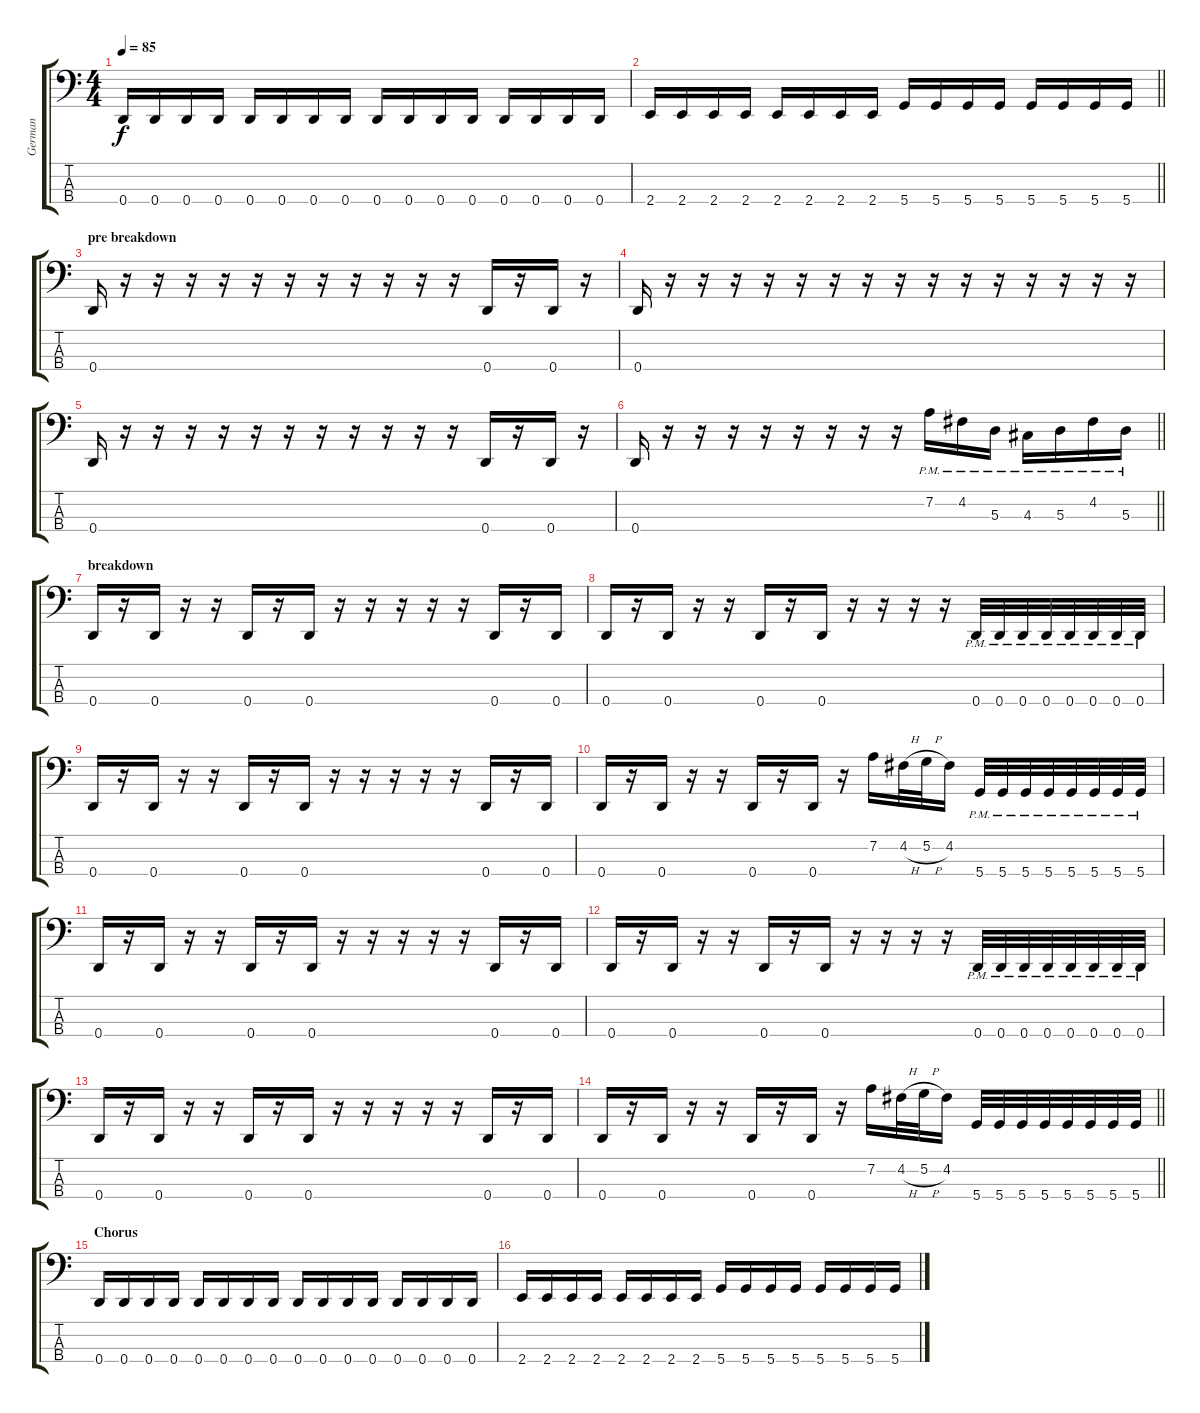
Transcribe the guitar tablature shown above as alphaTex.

\track ("German" "German") {instrument electricbasspick}
\staff {score tabs}
\tuning (G2 D2 A1 D1) {hide}
\ts (4 4)
\tempo 85
\clef f4
\ks c
0.4.16{dy f} 0.4.16 0.4.16 0.4.16 0.4.16 0.4.16 0.4.16 0.4.16 0.4.16 0.4.16 0.4.16 0.4.16 0.4.16 0.4.16 0.4.16 0.4.16 |
\barLineRight lightlight
2.4.16 2.4.16 2.4.16 2.4.16 2.4.16 2.4.16 2.4.16 2.4.16 5.4.16 5.4.16 5.4.16 5.4.16 5.4.16 5.4.16 5.4.16 5.4.16 |
\section ("" "pre breakdown")
0.4.16 r.16 r.16 r.16 r.16 r.16 r.16 r.16 r.16 r.16 r.16 r.16 0.4.16 r.16 0.4.16 r.16 |
0.4.16 r.16 r.16 r.16 r.16 r.16 r.16 r.16 r.16 r.16 r.16 r.16 r.16 r.16 r.16 r.16 |
0.4.16 r.16 r.16 r.16 r.16 r.16 r.16 r.16 r.16 r.16 r.16 r.16 0.4.16 r.16 0.4.16 r.16 |
\barLineRight lightlight
0.4.16 r.16 r.16 r.16 r.16 r.16 r.16 r.16 r.16 7.2{pm}.16 4.2{pm}.16 5.3{pm}.16 4.3{pm}.16 5.3{pm}.16 4.2{pm}.16 5.3{pm}.16 |
\section ("" "breakdown")
0.4.16 r.16 0.4.16 r.16 r.16 0.4.16 r.16 0.4.16 r.16 r.16 r.16 r.16 r.16 0.4.16 r.16 0.4.16 |
0.4.16 r.16 0.4.16 r.16 r.16 0.4.16 r.16 0.4.16 r.16 r.16 r.16 r.16 0.4{pm}.32 0.4{pm}.32 0.4{pm}.32 0.4{pm}.32 0.4{pm}.32 0.4{pm}.32 0.4{pm}.32 0.4{pm}.32 |
0.4.16 r.16 0.4.16 r.16 r.16 0.4.16 r.16 0.4.16 r.16 r.16 r.16 r.16 r.16 0.4.16 r.16 0.4.16 |
0.4.16 r.16 0.4.16 r.16 r.16 0.4.16 r.16 0.4.16 r.16 7.2.16 4.2{h}.32 5.2{h}.32 4.2.16 5.4{pm}.32 5.4{pm}.32 5.4{pm}.32 5.4{pm}.32 5.4{pm}.32 5.4{pm}.32 5.4{pm}.32 5.4{pm}.32 |
0.4.16 r.16 0.4.16 r.16 r.16 0.4.16 r.16 0.4.16 r.16 r.16 r.16 r.16 r.16 0.4.16 r.16 0.4.16 |
0.4.16 r.16 0.4.16 r.16 r.16 0.4.16 r.16 0.4.16 r.16 r.16 r.16 r.16 0.4{pm}.32 0.4{pm}.32 0.4{pm}.32 0.4{pm}.32 0.4{pm}.32 0.4{pm}.32 0.4{pm}.32 0.4{pm}.32 |
0.4.16 r.16 0.4.16 r.16 r.16 0.4.16 r.16 0.4.16 r.16 r.16 r.16 r.16 r.16 0.4.16 r.16 0.4.16 |
\barLineRight lightlight
0.4.16 r.16 0.4.16 r.16 r.16 0.4.16 r.16 0.4.16 r.16 7.2.16 4.2{h}.32 5.2{h}.32 4.2.16 5.4.32 5.4.32 5.4.32 5.4.32 5.4.32 5.4.32 5.4.32 5.4.32 |
\section ("" "Chorus")
0.4.16 0.4.16 0.4.16 0.4.16 0.4.16 0.4.16 0.4.16 0.4.16 0.4.16 0.4.16 0.4.16 0.4.16 0.4.16 0.4.16 0.4.16 0.4.16 |
2.4.16 2.4.16 2.4.16 2.4.16 2.4.16 2.4.16 2.4.16 2.4.16 5.4.16 5.4.16 5.4.16 5.4.16 5.4.16 5.4.16 5.4.16 5.4.16
